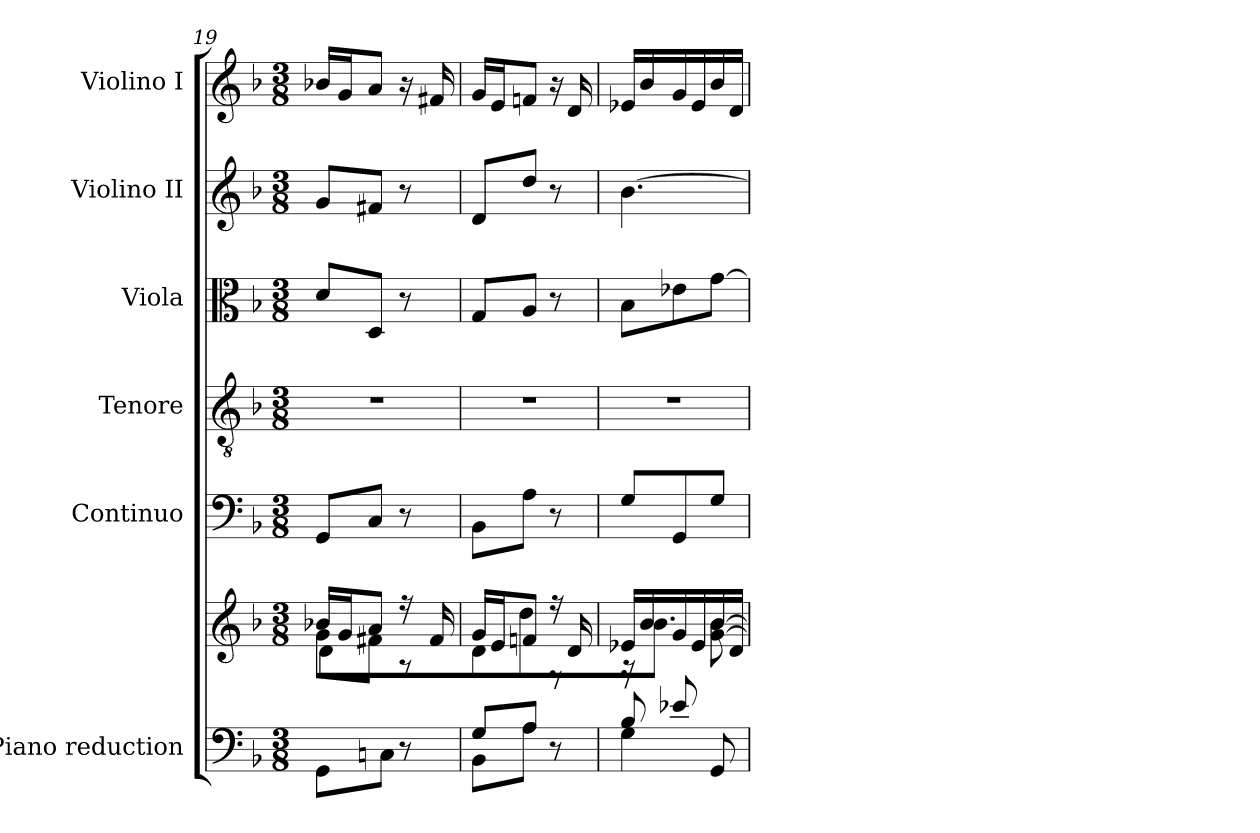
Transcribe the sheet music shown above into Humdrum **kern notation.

**kern	**kern	**kern	**kern	**kern	**kern	**kern
*part6	*part6	*part5	*part4	*part3	*part2	*part1
*staff7	*staff6	*staff5	*staff4	*staff3	*staff2	*staff1
*I"Piano reduction	*	*I"Continuo	*I"Tenore	*I"Viola	*I"Violino II	*I"Violino I
*I'Pno	*	*	*	*I'Vla	*I'Vln	*I'Vln
!!LO:PB:g=z
*clefF4	*clefG2	*clefF4	*clefGv2	*clefC3	*clefG2	*clefG2
*k[b-]	*k[b-]	*k[b-]	*k[b-]	*k[b-]	*k[b-]	*k[b-]
*M3/8	*M3/8	*M3/8	*M3/8	*M3/8	*M3/8	*M3/8
=19	=19	=19	=19	=19	=19	=19
*^	*^	*	*	*	*	*
*	*	*	*^	*	*	*	*	*
8ryy	8GG\L	16b-X/LL	8g\L	8d\L	8GG/L	4.r	8d/L	8g/L	16b-X/LL
.	.	16g/J	.	.	.	.	.	.	16g/J
8D/J	8Cn\J	8a/J	8f#X\J	4ryy	8C/J	.	8D/J	8f#X/J	8a/J
8r	8ryy	16r	8r	.	8r	.	8r	8r	16r
.	.	16f#/	.	.	.	.	.	.	16f#X/
*	*	*	*v	*v	*	*	*	*	*
=20	=20	=20	=20	=20	=20	=20	=20	=20
8G/L	8BB-\L	16g/LL	8d\L	8BB-\L	4.r	8G/L	8d/L	16g/LL
.	.	16e/J	.	.	.	.	.	16e/J
8A/J	8A\J	8fn/J	8dd\J	8A\J	.	8A/J	8dd/J	8fn/J
8r	8ryy	16r	8r	8r	.	8r	8r	16r
.	.	16d/	.	.	.	.	.	16d/
=21	=21	=21	=21	=21	=21	=21	=21	=21
*	*	*	*^	*	*	*	*	*
8B-/L	4G\	16e-X/LL	16r	4ryy	8G/L	4.r	8B-\L	[4.b-\	16e-X/LL
.	.	16b-/	8.b-\	.	.	.	.	.	16b-/
8e-X/	.	16g/	.	.	8GG/	.	8e-X\	.	16g/
.	.	16e-/	.	.	.	.	.	.	16e-/
8ryy	8GG/	16b-/	8ryy	[>8g\ [>8b-\J	8G/J	.	[8g\J	.	16b-/
.	.	16d/JJ	.	.	.	.	.	.	16d/JJ
*v	*v	*	*	*	*	*	*	*	*
*	*v	*v	*v	*	*	*	*	*
=	=	=	=	=	=	=
*-	*-	*-	*-	*-	*-	*-
